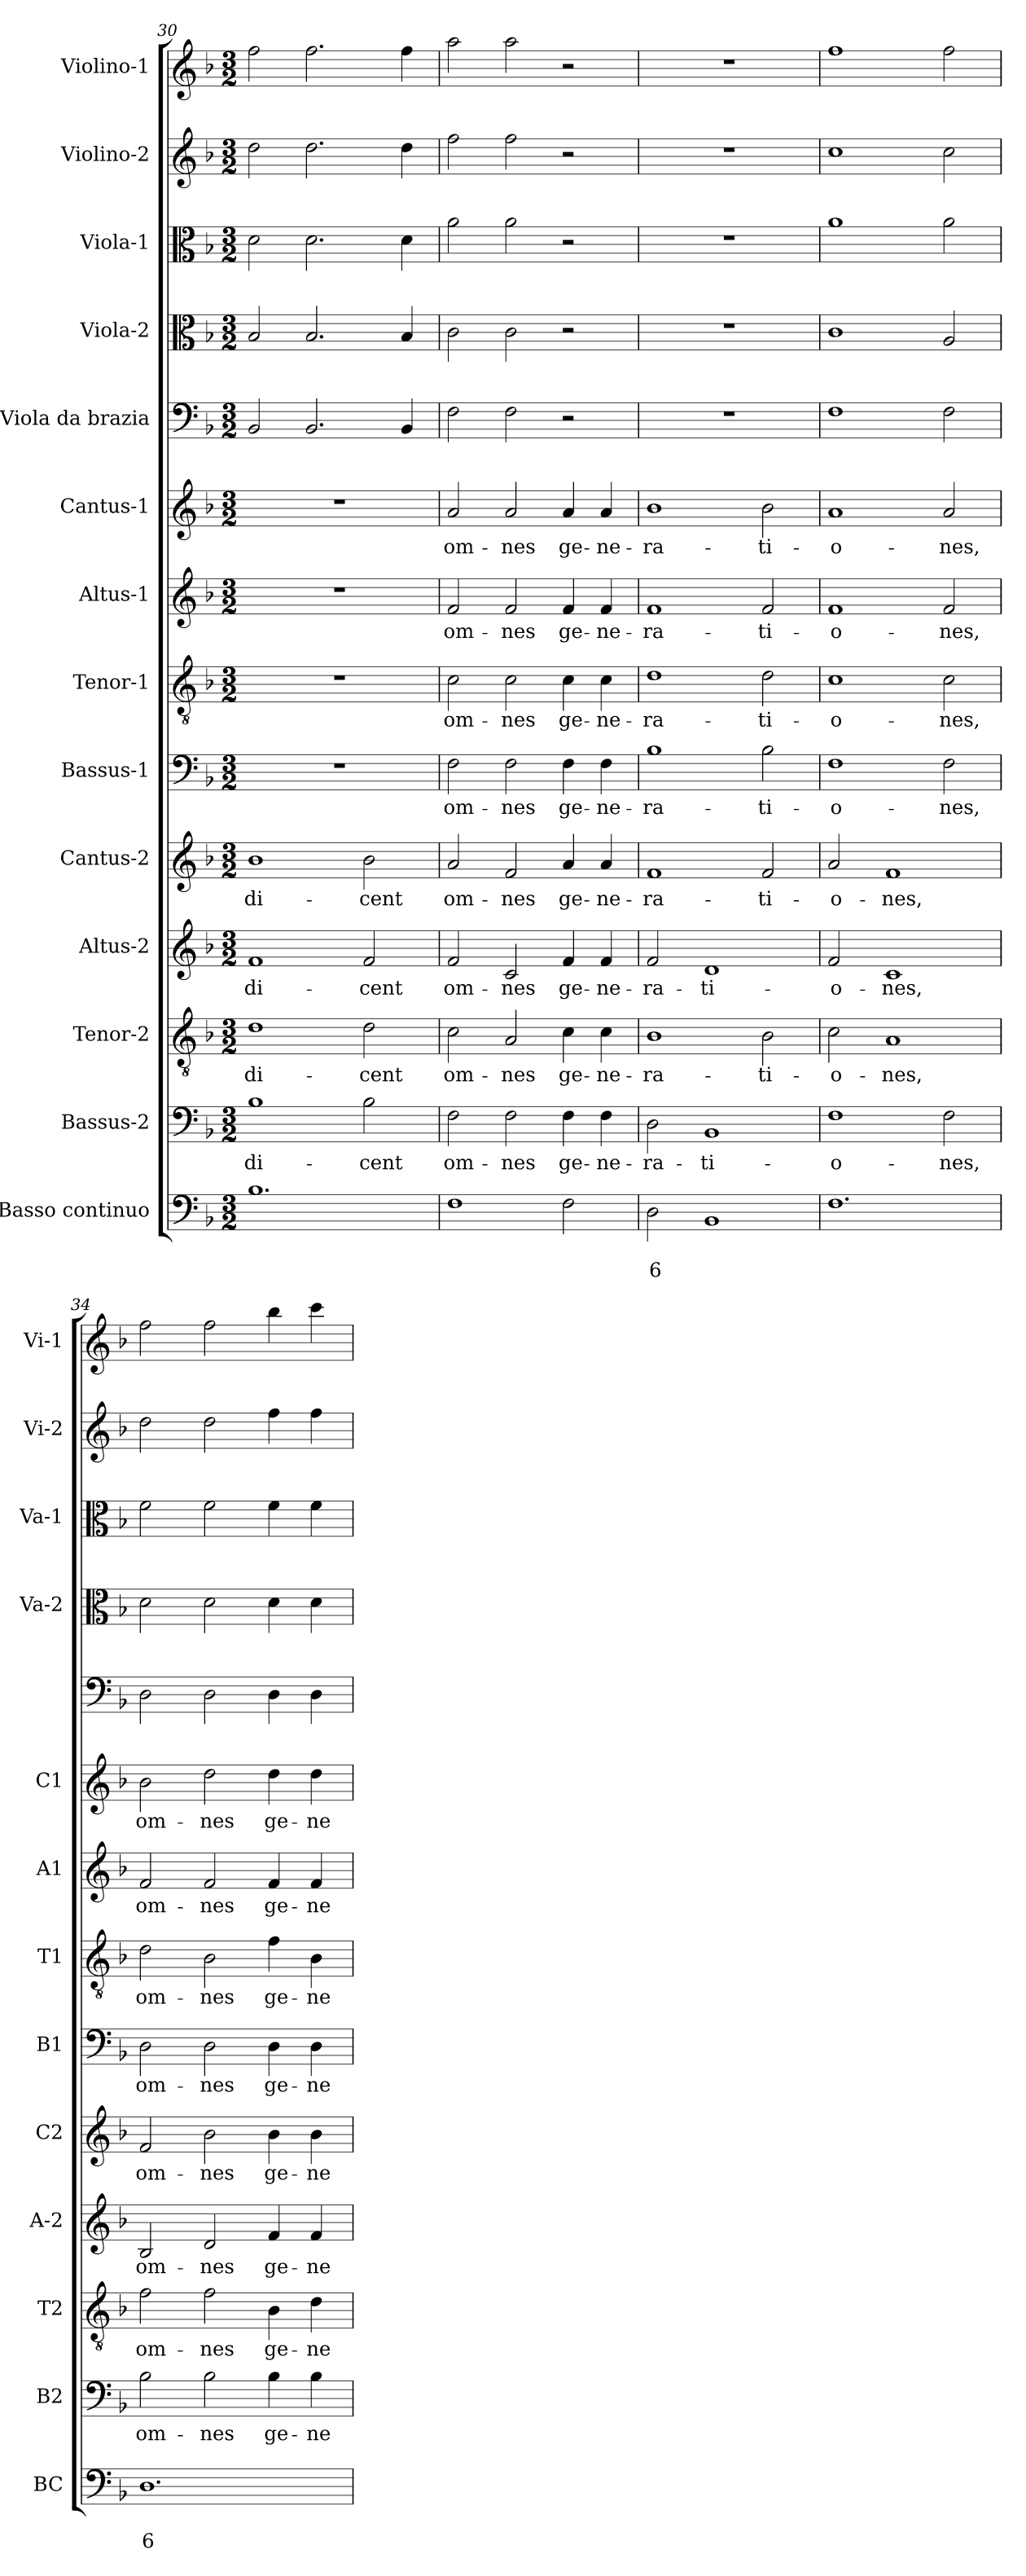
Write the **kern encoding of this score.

**kern	**text	**text	**kern	**text	**kern	**text	**kern	**text	**kern	**text	**kern	**text	**kern	**text	**kern	**text	**kern	**text	**kern	**kern	**kern	**kern	**kern
*part14	*part14	*part14	*part13	*part13	*part12	*part12	*part11	*part11	*part10	*part10	*part9	*part9	*part8	*part8	*part7	*part7	*part6	*part6	*part5	*part4	*part3	*part2	*part1
*staff14	*staff14	*staff14	*staff13	*staff13	*staff12	*staff12	*staff11	*staff11	*staff10	*staff10	*staff9	*staff9	*staff8	*staff8	*staff7	*staff7	*staff6	*staff6	*staff5	*staff4	*staff3	*staff2	*staff1
*I"Basso continuo	*	*	*I"Bassus-2	*	*I"Tenor-2	*	*I"Altus-2	*	*I"Cantus-2	*	*I"Bassus-1	*	*I"Tenor-1	*	*I"Altus-1	*	*I"Cantus-1	*	*I"Viola  da brazia	*I"Viola-2	*I"Viola-1	*I"Violino-2	*I"Violino-1
*I'BC	*	*	*I'B2	*	*I'T2	*	*I'A-2	*	*I'C2	*	*I'B1	*	*I'T1	*	*I'A1	*	*I'C1	*	*	*I'Va-2	*I'Va-1	*I'Vi-2	*I'Vi-1
*clefF4	*	*	*clefF4	*	*clefGv2	*	*clefG2	*	*clefG2	*	*clefF4	*	*clefGv2	*	*clefG2	*	*clefG2	*	*clefF4	*clefC3	*clefC3	*clefG2	*clefG2
*k[b-]	*	*	*k[b-]	*	*k[b-]	*	*k[b-]	*	*k[b-]	*	*k[b-]	*	*k[b-]	*	*k[b-]	*	*k[b-]	*	*k[b-]	*k[b-]	*k[b-]	*k[b-]	*k[b-]
*F:	*	*	*F:	*	*F:	*	*F:	*	*F:	*	*F:	*	*F:	*	*F:	*	*F:	*	*F:	*F:	*F:	*F:	*F:
*M3/2	*	*	*M3/2	*	*M3/2	*	*M3/2	*	*M3/2	*	*M3/2	*	*M3/2	*	*M3/2	*	*M3/2	*	*M3/2	*M3/2	*M3/2	*M3/2	*M3/2
=30	=30	=30	=30	=30	=30	=30	=30	=30	=30	=30	=30	=30	=30	=30	=30	=30	=30	=30	=30	=30	=30	=30	=30
!	!	!	!	!LO:LY:b	!	!LO:LY:b	!	!LO:LY:b	!	!LO:LY:b	!	!	!	!	!	!	!	!	!	!	!	!	!
1.B-	.	.	1B-	di-	1d	di-	1f	di-	1b-	di-	1.r	.	1.r	.	1.r	.	1.r	.	2BB-/	2B-/	2d\	2dd\	2ff\
.	.	.	.	.	.	.	.	.	.	.	.	.	.	.	.	.	.	.	2.BB-/	2.B-/	2.d\	2.dd\	2.ff\
!	!	!	!	!LO:LY:b	!	!LO:LY:b	!	!LO:LY:b	!	!LO:LY:b	!	!	!	!	!	!	!	!	!	!	!	!	!
.	.	.	2B-\	-cent	2d\	-cent	2f/	-cent	2b-\	-cent	.	.	.	.	.	.	.	.	.	.	.	.	.
.	.	.	.	.	.	.	.	.	.	.	.	.	.	.	.	.	.	.	4BB-/	4B-/	4d\	4dd\	4ff\
=31	=31	=31	=31	=31	=31	=31	=31	=31	=31	=31	=31	=31	=31	=31	=31	=31	=31	=31	=31	=31	=31	=31	=31
!	!	!	!	!LO:LY:b	!	!LO:LY:b	!	!LO:LY:b	!	!LO:LY:b	!	!LO:LY:b	!	!LO:LY:b	!	!LO:LY:b	!	!LO:LY:b	!	!	!	!	!
1F	.	.	2F\	om-	2c\	om-	2f/	om-	2a/	om-	2F\	om-	2c\	om-	2f/	om-	2a/	om-	2F\	2c\	2a\	2ff\	2aa\
!	!	!	!	!LO:LY:b	!	!LO:LY:b	!	!LO:LY:b	!	!LO:LY:b	!	!LO:LY:b	!	!LO:LY:b	!	!LO:LY:b	!	!LO:LY:b	!	!	!	!	!
.	.	.	2F\	-nes	2A/	-nes	2c/	-nes	2f/	-nes	2F\	-nes	2c\	-nes	2f/	-nes	2a/	-nes	2F\	2c\	2a\	2ff\	2aa\
!	!	!	!	!LO:LY:b	!	!LO:LY:b	!	!LO:LY:b	!	!LO:LY:b	!	!LO:LY:b	!	!LO:LY:b	!	!LO:LY:b	!	!LO:LY:b	!	!	!	!	!
2F\	.	.	4F\	ge-	4c\	ge-	4f/	ge-	4a/	ge-	4F\	ge-	4c\	ge-	4f/	ge-	4a/	ge-	2r	2r	2r	2r	2r
!	!	!	!	!LO:LY:b	!	!LO:LY:b	!	!LO:LY:b	!	!LO:LY:b	!	!LO:LY:b	!	!LO:LY:b	!	!LO:LY:b	!	!LO:LY:b	!	!	!	!	!
.	.	.	4F\	-ne-	4c\	-ne-	4f/	-ne-	4a/	-ne-	4F\	-ne-	4c\	-ne-	4f/	-ne-	4a/	-ne-	.	.	.	.	.
=32	=32	=32	=32	=32	=32	=32	=32	=32	=32	=32	=32	=32	=32	=32	=32	=32	=32	=32	=32	=32	=32	=32	=32
!	!	!LO:LY:b	!	!LO:LY:b	!	!LO:LY:b	!	!LO:LY:b	!	!LO:LY:b	!	!LO:LY:b	!	!LO:LY:b	!	!LO:LY:b	!	!LO:LY:b	!	!	!	!	!
2D\	.	6	2D\	-ra-	1B-	-ra-	2f/	-ra-	1f	-ra-	1B-	-ra-	1d	-ra-	1f	-ra-	1b-	-ra-	1.r	1.r	1.r	1.r	1.r
!	!	!	!	!LO:LY:b	!	!	!	!LO:LY:b	!	!	!	!	!	!	!	!	!	!	!	!	!	!	!
1BB-	.	.	1BB-	-ti-	.	.	1d	-ti-	.	.	.	.	.	.	.	.	.	.	.	.	.	.	.
!	!	!	!	!	!	!LO:LY:b	!	!	!	!LO:LY:b	!	!LO:LY:b	!	!LO:LY:b	!	!LO:LY:b	!	!LO:LY:b	!	!	!	!	!
.	.	.	.	.	2B-\	-ti-	.	.	2f/	-ti-	2B-\	-ti-	2d\	-ti-	2f/	-ti-	2b-\	-ti-	.	.	.	.	.
!!LO:PB:g=z
=33	=33	=33	=33	=33	=33	=33	=33	=33	=33	=33	=33	=33	=33	=33	=33	=33	=33	=33	=33	=33	=33	=33	=33
!	!	!	!	!LO:LY:b	!	!LO:LY:b	!	!LO:LY:b	!	!LO:LY:b	!	!LO:LY:b	!	!LO:LY:b	!	!LO:LY:b	!	!LO:LY:b	!	!	!	!	!
1.F	.	.	1F	-o-	2c\	-o-	2f/	-o-	2a/	-o-	1F	-o-	1c	-o-	1f	-o-	1a	-o-	1F	1c	1a	1cc	1ff
!	!	!	!	!	!	!LO:LY:b	!	!LO:LY:b	!	!LO:LY:b	!	!	!	!	!	!	!	!	!	!	!	!	!
.	.	.	.	.	1A	-nes,	1c	-nes,	1f	-nes,	.	.	.	.	.	.	.	.	.	.	.	.	.
!	!	!	!	!LO:LY:b	!	!	!	!	!	!	!	!LO:LY:b	!	!LO:LY:b	!	!LO:LY:b	!	!LO:LY:b	!	!	!	!	!
.	.	.	2F\	-nes,	.	.	.	.	.	.	2F\	-nes,	2c\	-nes,	2f/	-nes,	2a/	-nes,	2F\	2A/	2a\	2cc\	2ff\
=34	=34	=34	=34	=34	=34	=34	=34	=34	=34	=34	=34	=34	=34	=34	=34	=34	=34	=34	=34	=34	=34	=34	=34
!	!	!LO:LY:b	!	!LO:LY:b	!	!LO:LY:b	!	!LO:LY:b	!	!LO:LY:b	!	!LO:LY:b	!	!LO:LY:b	!	!LO:LY:b	!	!LO:LY:b	!	!	!	!	!
1.D	.	6	2B-\	om-	2f\	om-	2B-/	om-	2f/	om-	2D\	om-	2d\	om-	2f/	om-	2b-\	om-	2D\	2d\	2f\	2dd\	2ff\
!	!	!	!	!LO:LY:b	!	!LO:LY:b	!	!LO:LY:b	!	!LO:LY:b	!	!LO:LY:b	!	!LO:LY:b	!	!LO:LY:b	!	!LO:LY:b	!	!	!	!	!
.	.	.	2B-\	-nes	2f\	-nes	2d/	-nes	2b-\	-nes	2D\	-nes	2B-\	-nes	2f/	-nes	2dd\	-nes	2D\	2d\	2f\	2dd\	2ff\
!	!	!	!	!LO:LY:b	!	!LO:LY:b	!	!LO:LY:b	!	!LO:LY:b	!	!LO:LY:b	!	!LO:LY:b	!	!LO:LY:b	!	!LO:LY:b	!	!	!	!	!
.	.	.	4B-\	ge-	4B-\	ge-	4f/	ge-	4b-\	ge-	4D\	ge-	4f\	ge-	4f/	ge-	4dd\	ge-	4D\	4d\	4f\	4ff\	4bb-\
!	!	!	!	!LO:LY:b	!	!LO:LY:b	!	!LO:LY:b	!	!LO:LY:b	!	!LO:LY:b	!	!LO:LY:b	!	!LO:LY:b	!	!LO:LY:b	!	!	!	!	!
.	.	.	4B-\	-ne-	4d\	-ne-	4f/	-ne-	4b-\	-ne-	4D\	-ne-	4B-\	-ne-	4f/	-ne-	4dd\	-ne-	4D\	4d\	4f\	4ff\	4ccc\
=	=	=	=	=	=	=	=	=	=	=	=	=	=	=	=	=	=	=	=	=	=	=	=
*-	*-	*-	*-	*-	*-	*-	*-	*-	*-	*-	*-	*-	*-	*-	*-	*-	*-	*-	*-	*-	*-	*-	*-
